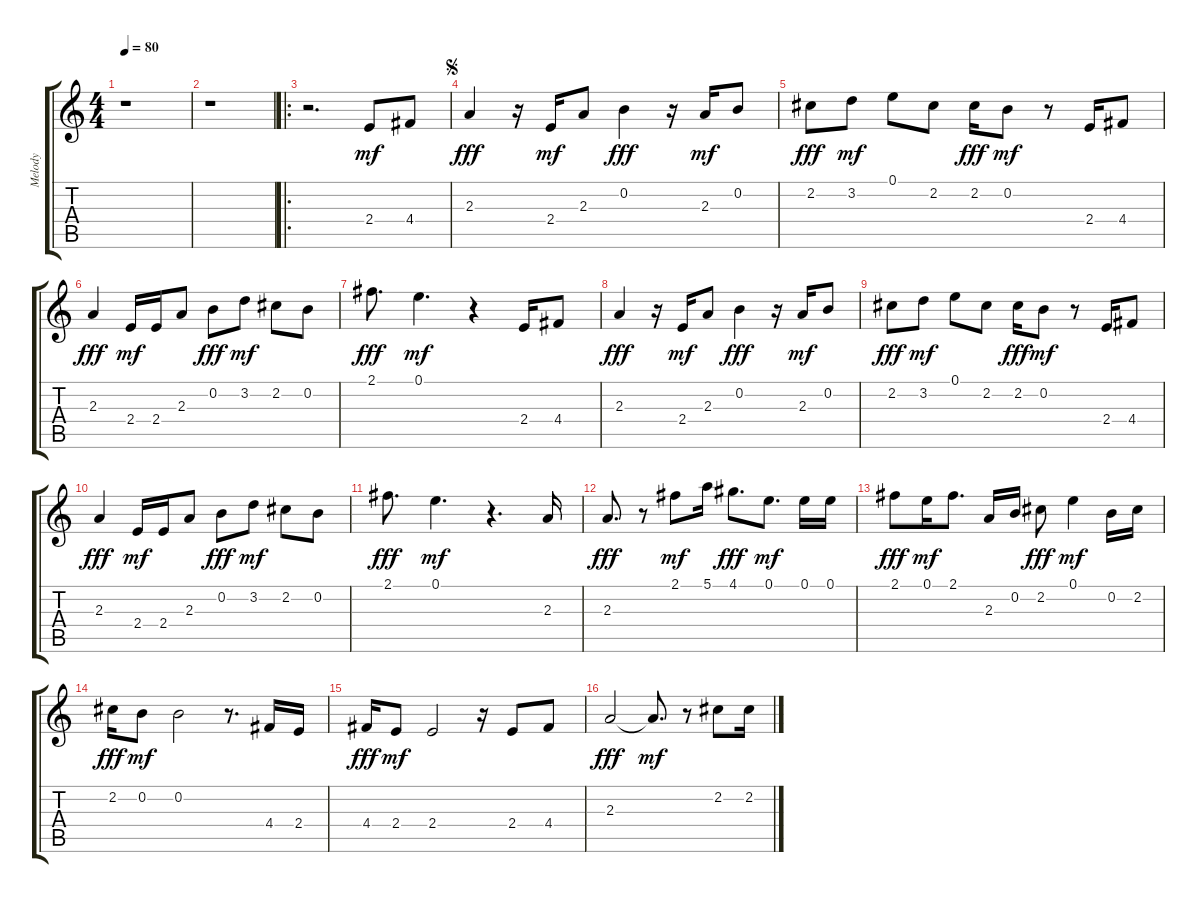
\track ("Melody              " "Melody    ") {instrument electricguitarjazz}
\staff {score tabs}
\tuning (E4 B3 G3 D3 A2 E2) {hide}
\ts (4 4)
\tempo 80
\clef g2
\ks c
r.1{dy mf instrument electricguitarjazz} |
r.1 |
\ro
r.2{d} 2.4.8 4.4.8 |
\jump segno
2.3.4{dy fff} r.16 2.4.16{dy mf} 2.3.8 0.2.4{dy fff} r.16 2.3.16{dy mf} 0.2.8 |
2.2.8{dy fff} 3.2.8{dy mf} 0.1.8 2.2.8 2.2.16{dy fff} 0.2.8{dy mf} r.8 2.4.16 4.4.8 |
2.3.4{dy fff} 2.4.16{dy mf} 2.4.16 2.3.8 0.2.8{dy fff} 3.2.8{dy mf} 2.2.8 0.2.8 |
2.1.8{d dy fff} 0.1.4{d dy mf} r.4 2.4.16 4.4.8 |
2.3.4{dy fff} r.16 2.4.16{dy mf} 2.3.8 0.2.4{dy fff} r.16 2.3.16{dy mf} 0.2.8 |
2.2.8{dy fff} 3.2.8{dy mf} 0.1.8 2.2.8 2.2.16{dy fff} 0.2.8{dy mf} r.8 2.4.16 4.4.8 |
2.3.4{dy fff} 2.4.16{dy mf} 2.4.16 2.3.8 0.2.8{dy fff} 3.2.8{dy mf} 2.2.8 0.2.8 |
2.1.8{d dy fff} 0.1.4{d dy mf} r.4{d} 2.3.16 |
2.3.8{d dy fff} r.8 2.1.8{dy mf} 5.1.16 4.1.8{d dy fff} 0.1.8{d dy mf} 0.1.16 0.1.16 |
2.1.8{dy fff} 0.1.16{dy mf} 2.1.8{d} 2.3.16 0.2.16 2.2.8{dy fff} 0.1.4{dy mf} 0.2.16 2.2.16 |
2.2.16{dy fff} 0.2.8{dy mf} 0.2.2 r.8{d} 4.4.16 2.4.16 |
4.4.16{dy fff} 2.4.8{dy mf} 2.4.2 r.16 2.4.8 4.4.8 |
2.3.2{dy fff} 2.3{t}.8{d dy mf} r.8 2.2.8 2.2.16
